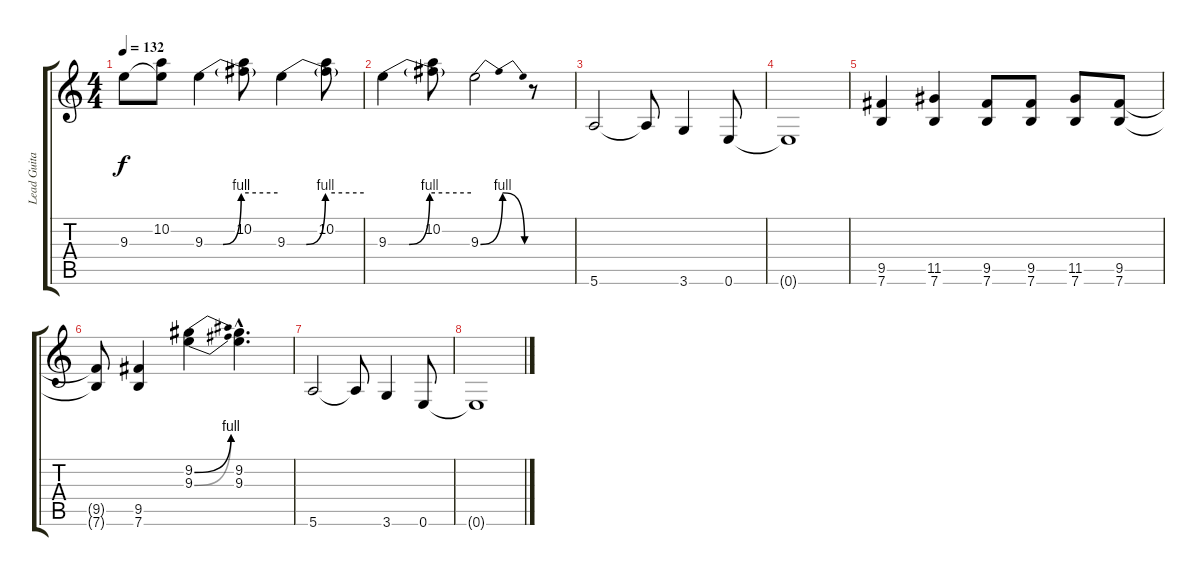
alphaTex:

\track ("Lead Guitar" "Lead Guita") {instrument overdrivenguitar}
\staff {score tabs}
\tuning (E4 B3 G3 D3 A2 E2) {hide}
\ts (4 4)
\tempo 132
\clef g2
\ks c
9.3{t}.8{dy f} (10.2 9.3{t}).8 9.3{be (custom 0 0 15 0 30 4 60 4)}.4 (10.2 9.3{t}).8 9.3{be (custom 0 0 15 0 30 4 60 4)}.4 (10.2 9.3{t}).8 |
9.3{be (custom 0 0 15 0 30 4 60 4)}.4 (10.2 9.3{t}).8 9.3{be (bendrelease 0 0 10 4 55 4 60 0)}.2 r.8 |
5.6.2{volume 15} 5.6{t}.8 3.6.4 0.6.8 |
0.6{t}.1 |
(9.5 7.6).4{volume 0} (11.5 7.6).4 (9.5 7.6).8 (9.5 7.6).8 (11.5 7.6).8 (9.5 7.6).8 |
(9.5{t} 7.6{t}).8 (9.5 7.6).4 (9.2{be (bend 0 0 60 4)} 9.3{be (bend 0 0 60 4)}).4 (9.2{hac} 9.3{hac}).4{d} |
5.6.2 5.6{t}.8 3.6.4 0.6.8 |
0.6{t}.1
